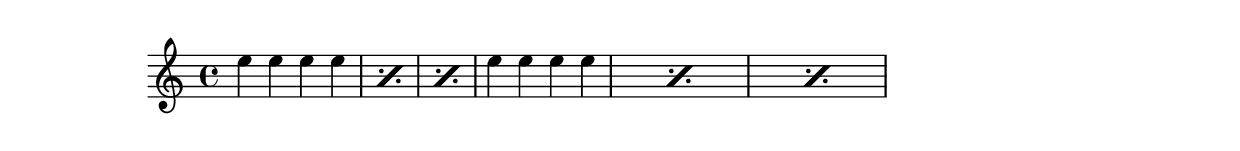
\header {
  texidoc = "
If you don't like the spacing used for percent repeats, you can enlarge
the percent bars by suitably adding hidden notes. 

"
  doctitle = "Spacing out percent repeats with hidden notes"
}
%% http://lsr.di.unimi.it/LSR/Item?id=11
%% see also http://www.lilypond.org/doc/v2.18/Documentation/snippets/spacing

\new Staff <<

  \new Voice {
    \repeat percent 3 \relative c'' { e e e e }
    \repeat percent 3 \relative c'' { e e e e }
  }
  
  \new Voice {
    s1 s s
    s1 \hideNotes \repeat unfold 8 c4 \unHideNotes 
  }

>>

